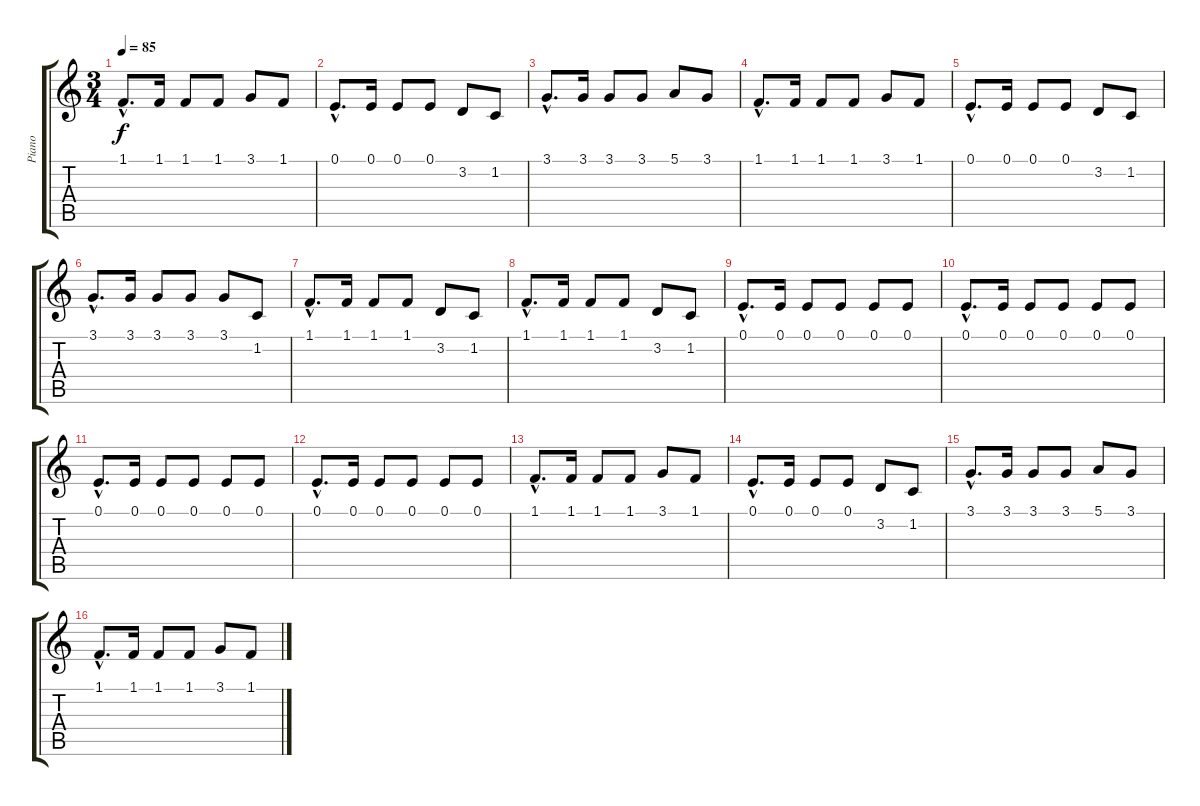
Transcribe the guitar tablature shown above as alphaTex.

\track ("Piano" "Piano") {instrument acousticgrandpiano}
\staff {score tabs}
\tuning (E4 B3 G3 D3 A2 E2) {hide}
\ts (3 4)
\tempo 85
\clef g2
\ks c
1.1{hac}.8{d dy f} 1.1.16 1.1.8 1.1.8 3.1.8 1.1.8 |
0.1{hac}.8{d} 0.1.16 0.1.8 0.1.8 3.2.8 1.2.8 |
3.1{hac}.8{d} 3.1.16 3.1.8 3.1.8 5.1.8 3.1.8 |
1.1{hac}.8{d} 1.1.16 1.1.8 1.1.8 3.1.8 1.1.8 |
0.1{hac}.8{d} 0.1.16 0.1.8 0.1.8 3.2.8 1.2.8 |
3.1{hac}.8{d} 3.1.16 3.1.8 3.1.8 3.1.8 1.2.8 |
1.1{hac}.8{d} 1.1.16 1.1.8 1.1.8 3.2.8 1.2.8 |
1.1{hac}.8{d} 1.1.16 1.1.8 1.1.8 3.2.8 1.2.8 |
0.1{hac}.8{d} 0.1.16 0.1.8 0.1.8 0.1.8 0.1.8 |
0.1{hac}.8{d} 0.1.16 0.1.8 0.1.8 0.1.8 0.1.8 |
0.1{hac}.8{d} 0.1.16 0.1.8 0.1.8 0.1.8 0.1.8 |
0.1{hac}.8{d} 0.1.16 0.1.8 0.1.8 0.1.8 0.1.8 |
1.1{hac}.8{d} 1.1.16 1.1.8 1.1.8 3.1.8 1.1.8 |
0.1{hac}.8{d} 0.1.16 0.1.8 0.1.8 3.2.8 1.2.8 |
3.1{hac}.8{d} 3.1.16 3.1.8 3.1.8 5.1.8 3.1.8 |
1.1{hac}.8{d} 1.1.16 1.1.8 1.1.8 3.1.8 1.1.8
